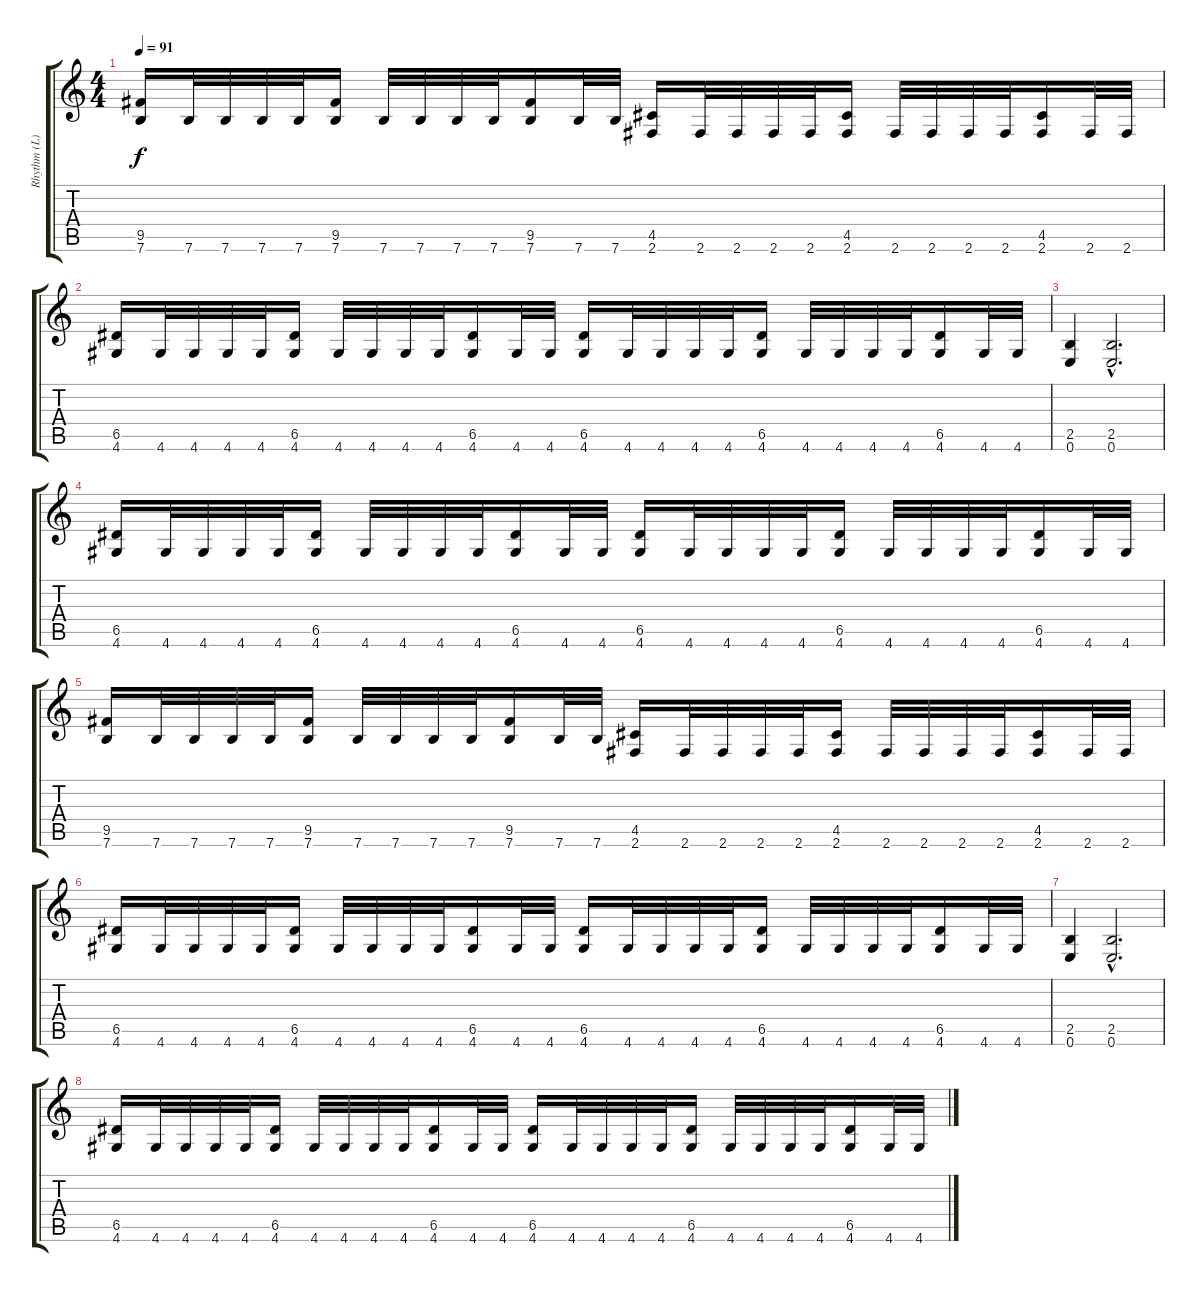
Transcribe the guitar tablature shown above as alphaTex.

\track ("Rhythm (L)" "Rhythm (L)") {instrument distortionguitar}
\staff {score tabs}
\tuning (E4 B3 G3 D3 A2 E2) {hide}
\ts (4 4)
\tempo 91
\clef g2
\ks c
(9.5 7.6).16{dy f} 7.6.32 7.6.32 7.6.32 7.6.32 (9.5 7.6).16 7.6.32 7.6.32 7.6.32 7.6.32 (9.5 7.6).16 7.6.32 7.6.32 (4.5 2.6).16 2.6.32 2.6.32 2.6.32 2.6.32 (4.5 2.6).16 2.6.32 2.6.32 2.6.32 2.6.32 (4.5 2.6).16 2.6.32 2.6.32 |
(6.5 4.6).16 4.6.32 4.6.32 4.6.32 4.6.32 (6.5 4.6).16 4.6.32 4.6.32 4.6.32 4.6.32 (6.5 4.6).16 4.6.32 4.6.32 (6.5 4.6).16 4.6.32 4.6.32 4.6.32 4.6.32 (6.5 4.6).16 4.6.32 4.6.32 4.6.32 4.6.32 (6.5 4.6).16 4.6.32 4.6.32 |
(2.5 0.6).4 (2.5{hac} 0.6{hac}).2{d} |
(6.5 4.6).16 4.6.32 4.6.32 4.6.32 4.6.32 (6.5 4.6).16 4.6.32 4.6.32 4.6.32 4.6.32 (6.5 4.6).16 4.6.32 4.6.32 (6.5 4.6).16 4.6.32 4.6.32 4.6.32 4.6.32 (6.5 4.6).16 4.6.32 4.6.32 4.6.32 4.6.32 (6.5 4.6).16 4.6.32 4.6.32 |
(9.5 7.6).16 7.6.32 7.6.32 7.6.32 7.6.32 (9.5 7.6).16 7.6.32 7.6.32 7.6.32 7.6.32 (9.5 7.6).16 7.6.32 7.6.32 (4.5 2.6).16 2.6.32 2.6.32 2.6.32 2.6.32 (4.5 2.6).16 2.6.32 2.6.32 2.6.32 2.6.32 (4.5 2.6).16 2.6.32 2.6.32 |
(6.5 4.6).16 4.6.32 4.6.32 4.6.32 4.6.32 (6.5 4.6).16 4.6.32 4.6.32 4.6.32 4.6.32 (6.5 4.6).16 4.6.32 4.6.32 (6.5 4.6).16 4.6.32 4.6.32 4.6.32 4.6.32 (6.5 4.6).16 4.6.32 4.6.32 4.6.32 4.6.32 (6.5 4.6).16 4.6.32 4.6.32 |
(2.5 0.6).4 (2.5{hac} 0.6{hac}).2{d} |
(6.5 4.6).16 4.6.32 4.6.32 4.6.32 4.6.32 (6.5 4.6).16 4.6.32 4.6.32 4.6.32 4.6.32 (6.5 4.6).16 4.6.32 4.6.32 (6.5 4.6).16 4.6.32 4.6.32 4.6.32 4.6.32 (6.5 4.6).16 4.6.32 4.6.32 4.6.32 4.6.32 (6.5 4.6).16 4.6.32 4.6.32
